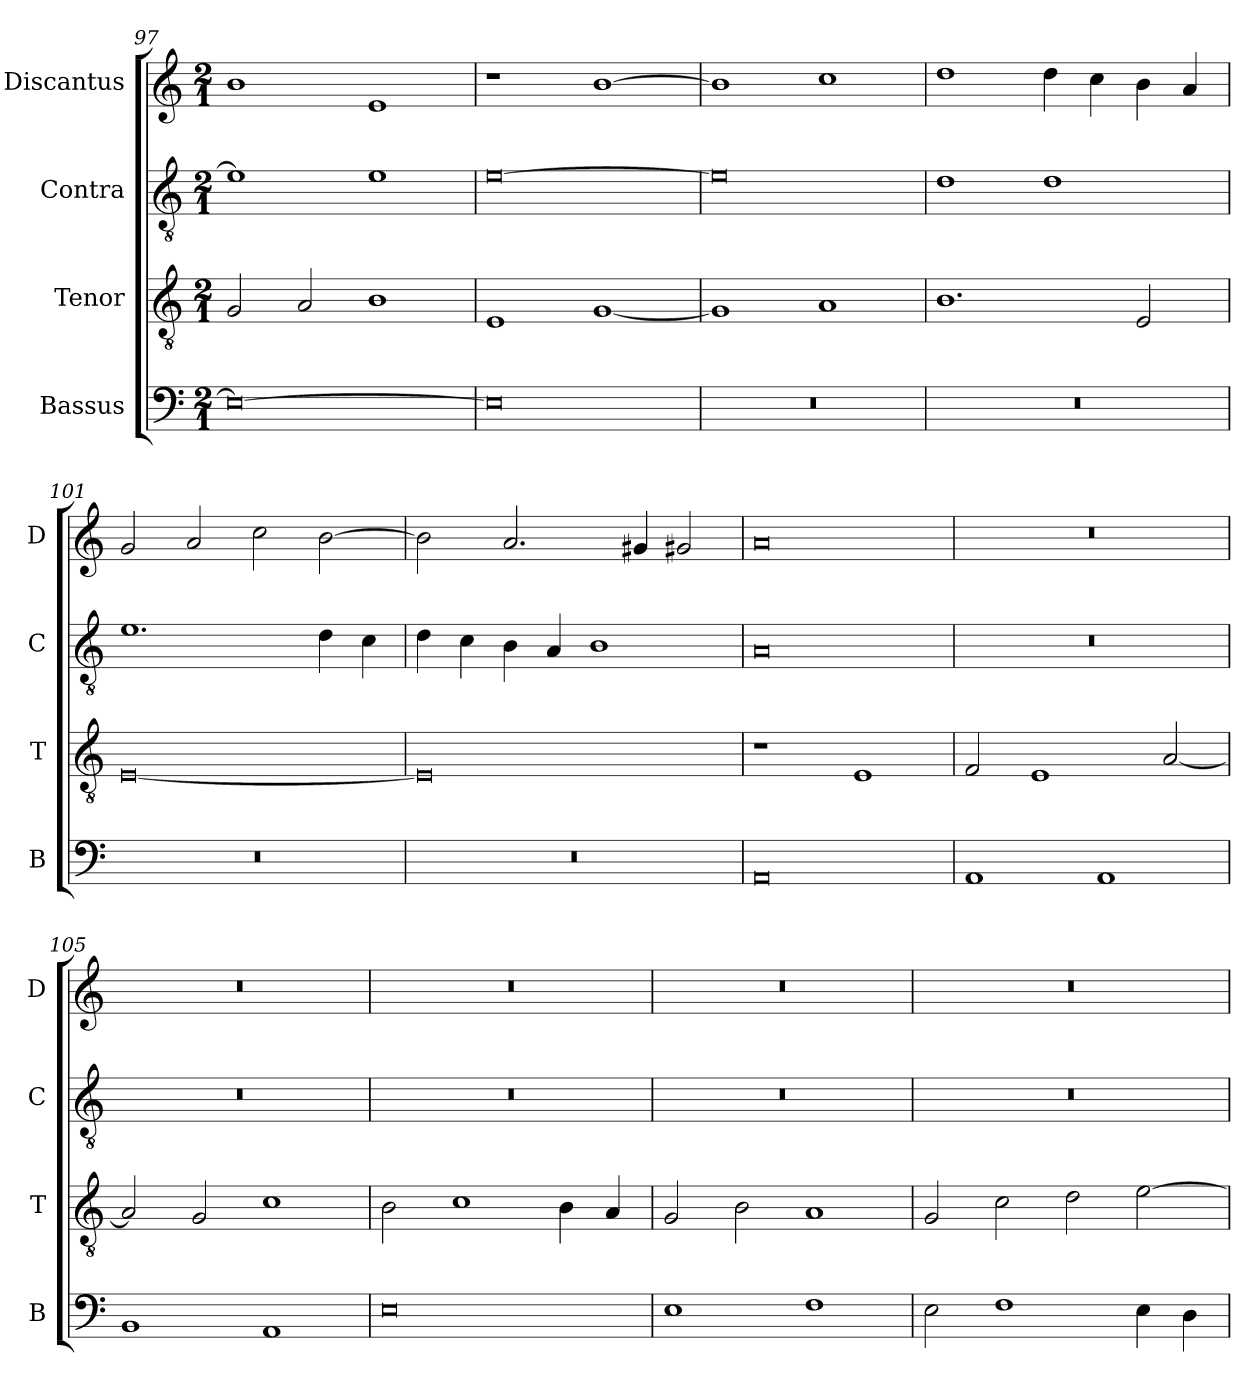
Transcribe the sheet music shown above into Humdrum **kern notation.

**kern	**kern	**kern	**kern
*part4	*part3	*part2	*part1
*staff4	*staff3	*staff2	*staff1
*I"Bassus	*I"Tenor	*I"Contra	*I"Discantus
*I'B	*I'T	*I'C	*I'D
*clefF4	*clefGv2	*clefGv2	*clefG2
*k[]	*k[]	*k[]	*k[]
*M2/1	*M2/1	*M2/1	*M2/1
=97	=97	=97	=97
0E_	2G/	1e]	1b
.	2A/	.	.
.	1B	1e	1e
=98	=98	=98	=98
0E]	1E	[0e	1r
.	[1G	.	[1b
=99	=99	=99	=99
0r	1G]	0e]	1b]
.	1A	.	1cc
=100	=100	=100	=100
0r	1.B	1d	1dd
.	.	1d	4dd\
.	.	.	4cc\
.	2E/	.	4b\
.	.	.	4a/
=101	=101	=101	=101
0r	[0E	1.e	2g/
.	.	.	2a/
.	.	.	2cc\
.	.	4d\	[2b\
.	.	4c\	.
=102	=102	=102	=102
0r	0E]	4d\	2b\]
.	.	4c\	.
.	.	4B\	2.a/
.	.	4A/	.
.	.	1B	.
.	.	.	4g#X/
.	.	.	2g#X/
=103	=103	=103	=103
0AA	1r	0A	0a
.	1E	.	.
=104	=104	=104	=104
1AA	2F/	0r	0r
.	1E	.	.
1AA	.	.	.
.	[2A/	.	.
=105	=105	=105	=105
1BB	2A/]	0r	0r
.	2G/	.	.
1AA	1c	.	.
=106	=106	=106	=106
0E	2B\	0r	0r
.	1c	.	.
.	4B\	.	.
.	4A/	.	.
=107	=107	=107	=107
1E	2G/	0r	0r
.	2B\	.	.
1F	1A	.	.
=108	=108	=108	=108
2E\	2G/	0r	0r
1F	2c\	.	.
.	2d\	.	.
4E\	[2e\	.	.
4D\	.	.	.
=	=	=	=
*-	*-	*-	*-
